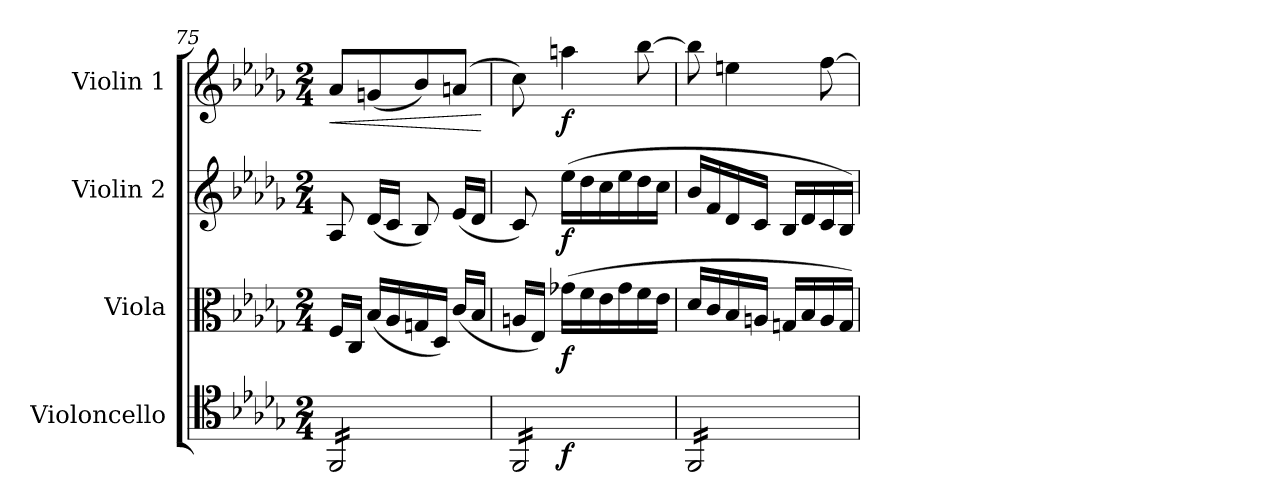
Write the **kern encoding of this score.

**kern	**dynam	**kern	**dynam	**kern	**dynam	**kern	**dynam
*part4	*part4	*part3	*part3	*part2	*part2	*part1	*part1
*staff4	*staff4	*staff3	*staff3	*staff2	*staff2	*staff1	*staff1
*I"Violoncello	*	*I"Viola	*	*I"Violin 2	*	*I"Violin 1	*
*I'Vc	*	*I'Vla	*	*I'Vln	*	*I'Vln	*
*clefC4	*	*clefC3	*	*clefG2	*	*clefG2	*
*k[b-e-a-d-g-]	*	*k[b-e-a-d-g-]	*	*k[b-e-a-d-g-]	*	*k[b-e-a-d-g-]	*
*M2/4	*	*M2/4	*	*M2/4	*	*M2/4	*
=75	=75	=75	=75	=75	=75	=75	=75
!	!	!	!	!	!	!	!LO:HP:b
*tremolo	*	*	*	*	*	*	*
24FF/LL	.	16F/LL	.	8A-/	.	8a-/L	<
24FF/	.	.	.	.	.	.	.
.	.	16C/JJ	.	.	.	.	.
24FF/	.	.	.	.	.	.	.
24FF/	.	(16B-/LL	.	(16d-/LL	.	(8gn/	.
24FF/	.	.	.	.	.	.	.
.	.	16A-/	.	16c/JJ	.	.	.
24FF/	.	.	.	.	.	.	.
24FF/	.	16Gn/	.	8B-/)	.	8b-/)	.
24FF/	.	.	.	.	.	.	.
.	.	16D-/JJ)	.	.	.	.	.
24FF/	.	.	.	.	.	.	.
24FF/	.	(16c/LL	.	(16e-/LL	.	(8an/J	.
24FF/	.	.	.	.	.	.	.
.	.	16B-/JJ	.	16d-/JJ	.	.	.
24FF/JJ	.	.	.	.	.	.	.
.	.	.	.	.	.	.	[
!!LO:LB:g=z
=76	=76	=76	=76	=76	=76	=76	=76
*^	*	*	*	*	*	*	*
24FF/LL	8ryy	.	16An/LL	.	8c/)	.	8cc\)	.
24FF/	.	.	.	.	.	.	.	.
.	.	.	16E-/JJ)	.	.	.	.	.
24FF/	.	.	.	.	.	.	.	.
!	!	!LO:DY:b	!	!LO:DY:b	!	!LO:DY:b	!	!LO:DY:b
24FF/	8ryy	f	(16g-X\LL	f	(16ee-\LL	f	4aan\	f
24FF/	.	.	.	.	.	.	.	.
.	.	.	16f\	.	16dd-\	.	.	.
24FF/	.	.	.	.	.	.	.	.
24FF/	4ryy	.	16e-\	.	16cc\	.	.	.
24FF/	.	.	.	.	.	.	.	.
.	.	.	16g-\	.	16ee-\	.	.	.
24FF/	.	.	.	.	.	.	.	.
24FF/	.	.	16f\	.	16dd-\	.	[8bb-\	.
24FF/	.	.	.	.	.	.	.	.
.	.	.	16e-\JJ	.	16cc\JJ	.	.	.
24FF/JJ	.	.	.	.	.	.	.	.
!!LO:PB:g=z
=77	=77	=77	=77	=77	=77	=77	=77	=77
24FF/LL	4ryy	.	16d-/LL	.	16b-/LL	.	8bb-\]	.
24FF/	.	.	.	.	.	.	.	.
.	.	.	16c/	.	16f/	.	.	.
24FF/	.	.	.	.	.	.	.	.
24FF/	.	.	16B-/	.	16d-/	.	4een\	.
24FF/	.	.	.	.	.	.	.	.
.	.	.	16An/JJ	.	16c/JJ	.	.	.
24FF/	.	.	.	.	.	.	.	.
24FF/	8ryy	.	16Gn/LL	.	16B-/LL	.	.	.
24FF/	.	.	.	.	.	.	.	.
.	.	.	16B-/	.	16d-/	.	.	.
24FF/	.	.	.	.	.	.	.	.
24FF/	8ryy	.	16A/	.	16c/	.	[8ff\	.
24FF/	.	.	.	.	.	.	.	.
.	.	.	16G/JJ)	.	16B-/JJ)	.	.	.
24FF/JJ	.	.	.	.	.	.	.	.
*Xtremolo	*	*	*	*	*	*	*	*
*v	*v	*	*	*	*	*	*	*
=	=	=	=	=	=	=	=
*-	*-	*-	*-	*-	*-	*-	*-
